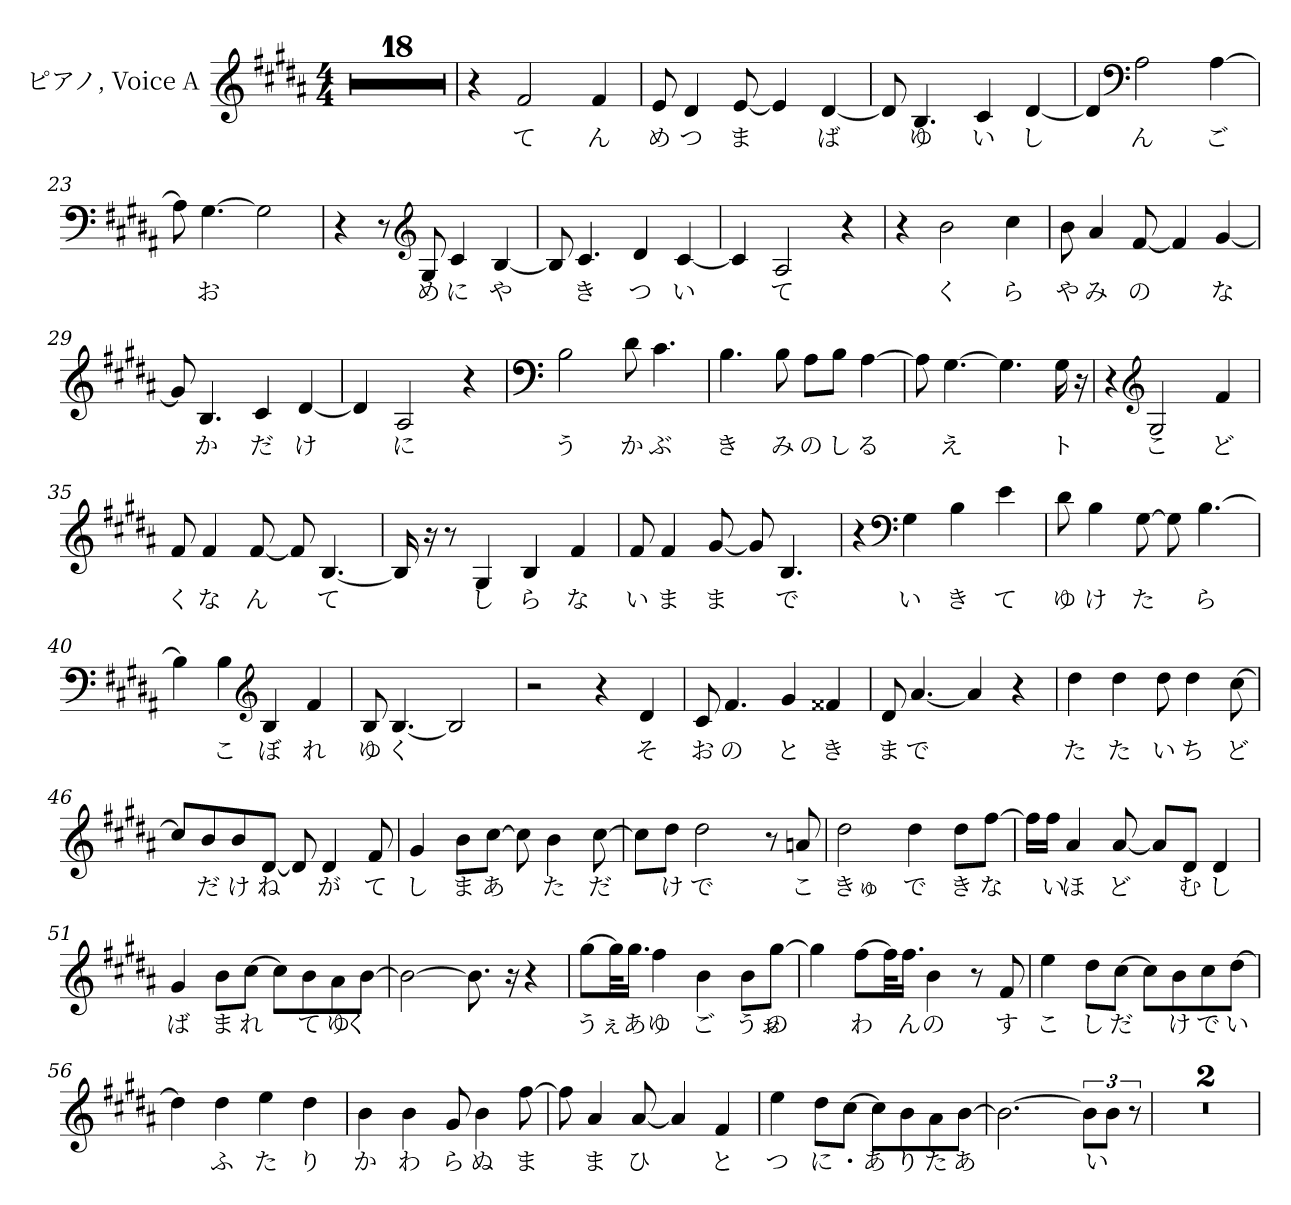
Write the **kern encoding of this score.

**kern	**text
*part1	*part1
*staff1	*staff1
*I"ピアノ, Voice A	*
*clefG2	*
*k[f#c#g#d#a#]	*
*M4/4	*
*MM196	*
=1	=1
1r	.
=2	=2
1r	.
=3	=3
1r	.
=4	=4
1r	.
=5	=5
1r	.
=6	=6
1r	.
=7	=7
1r	.
=8	=8
1r	.
=9	=9
1r	.
=10	=10
1r	.
=11	=11
1r	.
=12	=12
1r	.
=13	=13
1r	.
=14	=14
1r	.
=15	=15
1r	.
!!LO:LB:g=z
=16	=16
1r	.
=17	=17
1r	.
=18	=18
1r	.
=19	=19
4r	.
!	!LO:LY:b
2f#/	て
!	!LO:LY:b
4f#/	ん
=20	=20
!	!LO:LY:b
8e/	め
!	!LO:LY:b
4d#/	つ
!	!LO:LY:b
[8e/	ま
4e/]	.
!	!LO:LY:b
[4d#/	ば
=21	=21
8d#/]	.
!	!LO:LY:b
4.B/	ゆ
!	!LO:LY:b
4c#/	い
!	!LO:LY:b
[4d#/	し
=22	=22
4d#/]	.
*clefF4	*
!	!LO:LY:b
2A#\	ん
!	!LO:LY:b
[4A#\	ご
=23	=23
8A#\]	.
!	!LO:LY:b
[4.G#\	お
2G#\]	.
!!LO:LB:g=z
=24	=24
4r	.
8r	.
*clefG2	*
!	!LO:LY:b
8G#/	め
!	!LO:LY:b
4c#/	に
!	!LO:LY:b
[4B/	や
=25	=25
8B/]	.
!	!LO:LY:b
4.c#/	き
!	!LO:LY:b
4d#/	つ
!	!LO:LY:b
[4c#/	い
=26	=26
4c#/]	.
!	!LO:LY:b
2A#/	て
4r	.
=27	=27
4r	.
!	!LO:LY:b
2b\	く
!	!LO:LY:b
4cc#\	ら
=28	=28
!	!LO:LY:b
8b\	や
!	!LO:LY:b
4a#/	み
!	!LO:LY:b
[8f#/	の
4f#/]	.
!	!LO:LY:b
[4g#/	な
=29	=29
8g#/]	.
!	!LO:LY:b
4.B/	か
!	!LO:LY:b
4c#/	だ
!	!LO:LY:b
[4d#/	け
=30	=30
4d#/]	.
!	!LO:LY:b
2A#/	に
4r	.
!!LO:LB:g=z
=31	=31
*clefF4	*
!	!LO:LY:b
2B\	う
!	!LO:LY:b
8d#\	か
!	!LO:LY:b
4.c#\	ぶ
=32	=32
!	!LO:LY:b
4.B\	き
!	!LO:LY:b
8B\	み
!	!LO:LY:b
8A#\L	の
!	!LO:LY:b
8B\J	し
!	!LO:LY:b
[4A#\	る
=33	=33
8A#\]	.
!	!LO:LY:b
[4.G#\	え
4.G#\]	.
!	!LO:LY:b
16G#\	ト
16r	.
=34	=34
4r	.
*clefG2	*
!	!LO:LY:b
2G#/	こ
!	!LO:LY:b
4f#/	ど
=35	=35
!	!LO:LY:b
8f#/	く
!	!LO:LY:b
4f#/	な
!	!LO:LY:b
[8f#/	ん
8f#/]	.
!	!LO:LY:b
[4.B/	て
=36	=36
16B/]	.
16r	.
8r	.
!	!LO:LY:b
4G#/	し
!	!LO:LY:b
4B/	ら
!	!LO:LY:b
4f#/	な
!!LO:LB:g=z
=37	=37
!	!LO:LY:b
8f#/	い
!	!LO:LY:b
4f#/	ま
!	!LO:LY:b
[8g#/	ま
8g#/]	.
!	!LO:LY:b
4.B/	で
=38	=38
4r	.
*clefF4	*
!	!LO:LY:b
4G#\	い
!	!LO:LY:b
4B\	き
!	!LO:LY:b
4e\	て
=39	=39
!	!LO:LY:b
8d#\	ゆ
!	!LO:LY:b
4B\	け
!	!LO:LY:b
[8G#\	た
8G#\]	.
!	!LO:LY:b
[4.B\	ら
=40	=40
4B\]	.
!	!LO:LY:b
4B\	こ
*clefG2	*
!	!LO:LY:b
4B/	ぼ
!	!LO:LY:b
4f#/	れ
=41	=41
!	!LO:LY:b
8B/	ゆ
!	!LO:LY:b
[4.B/	く
2B/]	.
=42	=42
2r	.
4r	.
!	!LO:LY:b
4d#/	そ
!!LO:LB:g=z
=43	=43
!	!LO:LY:b
8c#/	お
!	!LO:LY:b
4.f#/	の
!	!LO:LY:b
4g#/	と
!	!LO:LY:b
4f##X/	き
=44	=44
!	!LO:LY:b
8d#/	ま
!	!LO:LY:b
[4.a#/	で
4a#/]	.
4r	.
=45	=45
!	!LO:LY:b
4dd#\	た
!	!LO:LY:b
4dd#\	た
!	!LO:LY:b
8dd#\	い
!	!LO:LY:b
4dd#\	ち
!	!LO:LY:b
[8cc#\	ど
=46	=46
8cc#/L]	.
!	!LO:LY:b
8b/	だ
!	!LO:LY:b
8b/	け
!	!LO:LY:b
[8d#/J	ね
8d#/]	.
!	!LO:LY:b
4d#/	が
!	!LO:LY:b
8f#/	て
=47	=47
!	!LO:LY:b
4g#/	し
!	!LO:LY:b
8b\L	ま
!	!LO:LY:b
[8cc#\J	あ
8cc#\]	.
!	!LO:LY:b
4b\	た
!	!LO:LY:b
[8cc#\	だ
!!LO:LB:g=z
=48	=48
8cc#\L]	.
!	!LO:LY:b
8dd#\J	け
!	!LO:LY:b
2dd#\	で
8r	.
!	!LO:LY:b
8an/	こ
=49	=49
!	!LO:LY:b
2dd#\	きゅ
!	!LO:LY:b
4dd#\	で
!	!LO:LY:b
8dd#\L	き
!	!LO:LY:b
[8ff#\J	な
=50	=50
16ff#\LL]	.
!	!LO:LY:b
16ff#\JJ	い
!	!LO:LY:b
4a#/	ほ
!	!LO:LY:b
[8a#/	ど
8a#/L]	.
!	!LO:LY:b
8d#/J	む
!	!LO:LY:b
4d#/	し
=51	=51
!	!LO:LY:b
4g#/	ば
!	!LO:LY:b
8b\L	ま
!	!LO:LY:b
[8cc#\J	れ
8cc#\L]	.
!	!LO:LY:b
8b\	て
!	!LO:LY:b
8a#\	ゆ
!	!LO:LY:b
[8b\J	く
=52	=52
2b\_	.
8.b\]	.
16r	.
4r	.
!!LO:LB:g=z
=53	=53
!	!LO:LY:b
[8gg#\L	うぇ
32gg#\KL]	.
!	!LO:LY:b
16.gg#\JJ	あ
!	!LO:LY:b
4ff#\	ゆ
!	!LO:LY:b
4b\	ご
!	!LO:LY:b
8b\L	うぉ
!	!LO:LY:b
[8gg#\J	の
=54	=54
4gg#\]	.
!	!LO:LY:b
[8ff#\L	わ
32ff#\KL]	.
!	!LO:LY:b
16.ff#\JJ	ん
!	!LO:LY:b
4b\	の
8r	.
!	!LO:LY:b
8f#/	す
=55	=55
!	!LO:LY:b
4ee\	こ
!	!LO:LY:b
8dd#\L	し
!	!LO:LY:b
[8cc#\J	だ
8cc#\L]	.
!	!LO:LY:b
8b\	け
!	!LO:LY:b
8cc#\	で
!	!LO:LY:b
[8dd#\J	い
=56	=56
4dd#\]	.
!	!LO:LY:b
4dd#\	ふ
!	!LO:LY:b
4ee\	た
!	!LO:LY:b
4dd#\	り
=57	=57
!	!LO:LY:b
4b\	か
!	!LO:LY:b
4b\	わ
!	!LO:LY:b
8g#/	ら
!	!LO:LY:b
4b\	ぬ
!	!LO:LY:b
[8ff#\	ま
!!LO:LB:g=z
=58	=58
8ff#\]	.
!	!LO:LY:b
4a#/	ま
!	!LO:LY:b
[8a#/	ひ
4a#/]	.
!	!LO:LY:b
4f#/	と
=59	=59
!	!LO:LY:b
4ee\	つ
!	!LO:LY:b
8dd#\L	に
!	!LO:LY:b
[8cc#\J	・あ
8cc#\L]	.
!	!LO:LY:b
8b\	り
!	!LO:LY:b
8a#\	た
!	!LO:LY:b
[8b\J	あ
=60	=60
2.b\_	.
12b\L]	.
!	!LO:LY:b
12b\J	い
12r	.
=61	=61
1r	.
=62	=62
1r	.
=	=
*-	*-
